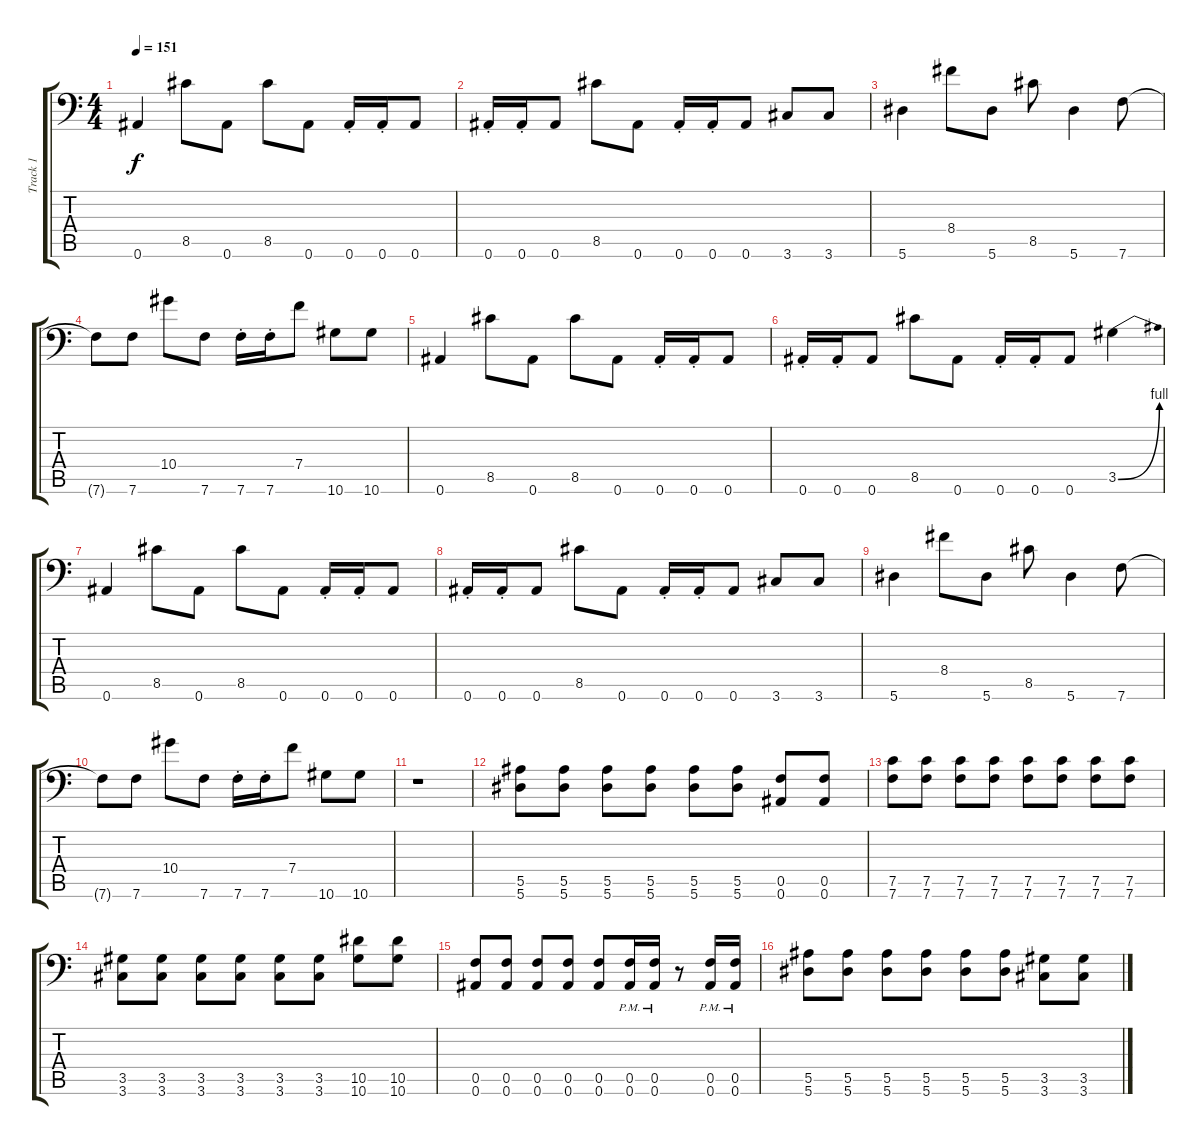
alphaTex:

\track ("Track 1" "Track 1") {instrument distortionguitar}
\staff {score tabs}
\tuning (C4 G3 Eb3 Bb2 F2 Bb1) {hide}
\ts (4 4)
\tempo 151
\clef f4
\ks c
0.6.4{dy f} 8.5.8 0.6.8 8.5.8 0.6.8 0.6{st}.16 0.6{st}.16 0.6.8 |
0.6{st}.16 0.6{st}.16 0.6.8 8.5.8 0.6.8 0.6{st}.16 0.6{st}.16 0.6.8 3.6.8 3.6.8 |
5.6.4 8.4.8 5.6.8 8.5.8 5.6.4 7.6.8 |
7.6{t}.8 7.6.8 10.4.8 7.6.8 7.6{st}.16 7.6{st}.16 7.4.8 10.6.8 10.6.8 |
0.6.4 8.5.8 0.6.8 8.5.8 0.6.8 0.6{st}.16 0.6{st}.16 0.6.8 |
0.6{st}.16 0.6{st}.16 0.6.8 8.5.8 0.6.8 0.6{st}.16 0.6{st}.16 0.6.8 3.5{be (bend 0 0 60 4)}.4 |
0.6.4 8.5.8 0.6.8 8.5.8 0.6.8 0.6{st}.16 0.6{st}.16 0.6.8 |
0.6{st}.16 0.6{st}.16 0.6.8 8.5.8 0.6.8 0.6{st}.16 0.6{st}.16 0.6.8 3.6.8 3.6.8 |
5.6.4 8.4.8 5.6.8 8.5.8 5.6.4 7.6.8 |
7.6{t}.8 7.6.8 10.4.8 7.6.8 7.6{st}.16 7.6{st}.16 7.4.8 10.6.8 10.6.8 |
r.1 |
(5.5 5.6).8 (5.5 5.6).8 (5.5 5.6).8 (5.5 5.6).8 (5.5 5.6).8 (5.5 5.6).8 (0.5 0.6).8 (0.5 0.6).8 |
(7.5 7.6).8 (7.5 7.6).8 (7.5 7.6).8 (7.5 7.6).8 (7.5 7.6).8 (7.5 7.6).8 (7.5 7.6).8 (7.5 7.6).8 |
(3.5 3.6).8 (3.5 3.6).8 (3.5 3.6).8 (3.5 3.6).8 (3.5 3.6).8 (3.5 3.6).8 (10.5 10.6).8 (10.5 10.6).8 |
(0.5 0.6).8 (0.5 0.6).8 (0.5 0.6).8 (0.5 0.6).8 (0.5 0.6).8 (0.5{pm} 0.6{pm}).16 (0.5{pm} 0.6{pm}).16 r.8 (0.5{pm} 0.6{pm}).16 (0.5{pm} 0.6{pm}).16 |
(5.5 5.6).8 (5.5 5.6).8 (5.5 5.6).8 (5.5 5.6).8 (5.5 5.6).8 (5.5 5.6).8 (3.5 3.6).8 (3.5 3.6).8
